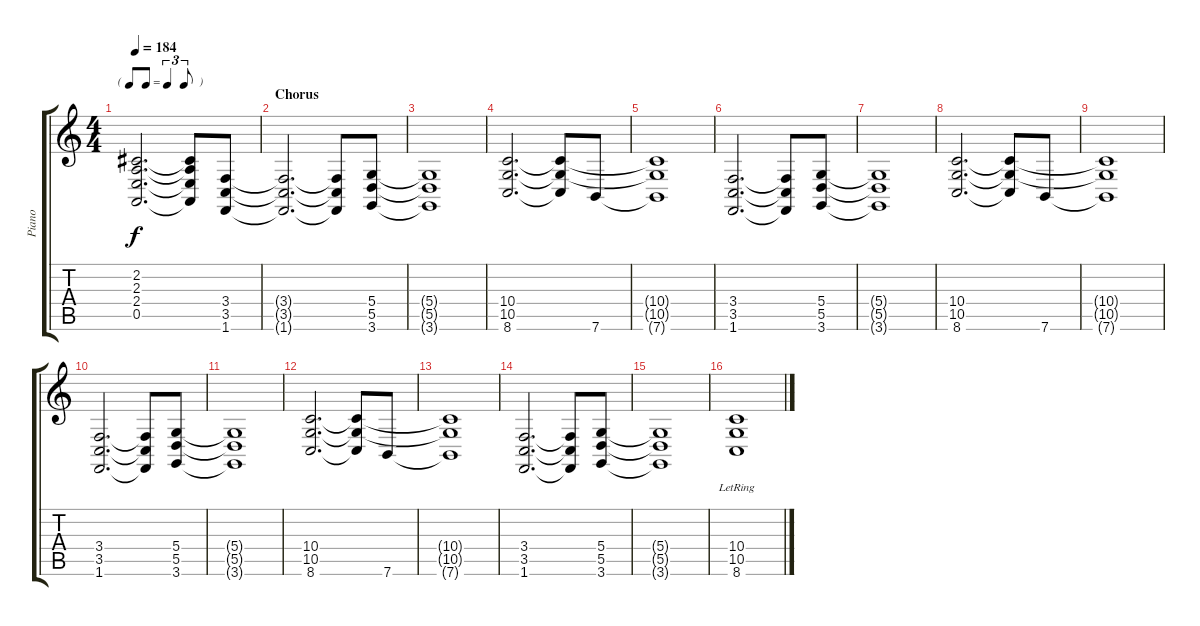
\track ("Piano" "Piano") {instrument acousticgrandpiano}
\staff {score tabs}
\tuning (E4 B3 G3 D3 A2 E2) {hide}
\ts (4 4)
\tf triplet8th
\tempo 184
\clef g2
\ks c
(2.2{t} 2.3{t} 2.4{t} 0.5{t}).2{d dy f} (2.2{t} 2.3{t} 2.4{t} 0.5{t}).8 (3.4 3.5 1.6).8 |
\section ("" "Chorus")
(3.4{t} 3.5{t} 1.6{t}).2{d} (3.4{t} 3.5{t} 1.6{t}).8 (5.4 5.5 3.6).8 |
(5.4{t} 5.5{t} 3.6{t}).1 |
(10.4 10.5 8.6).2{d} (10.4{t} 10.5{t} 8.6{t}).8 7.6.8 |
(10.4{t} 10.5{t} 7.6{t}).1 |
(3.4 3.5 1.6).2{d} (3.4{t} 3.5{t} 1.6{t}).8 (5.4 5.5 3.6).8 |
(5.4{t} 5.5{t} 3.6{t}).1 |
(10.4 10.5 8.6).2{d} (10.4{t} 10.5{t} 8.6{t}).8 7.6.8 |
(10.4{t} 10.5{t} 7.6{t}).1 |
(3.4 3.5 1.6).2{d} (3.4{t} 3.5{t} 1.6{t}).8 (5.4 5.5 3.6).8 |
(5.4{t} 5.5{t} 3.6{t}).1 |
(10.4 10.5 8.6).2{d} (10.4{t} 10.5{t} 8.6{t}).8 7.6.8 |
(10.4{t} 10.5{t} 7.6{t}).1 |
(3.4 3.5 1.6).2{d} (3.4{t} 3.5{t} 1.6{t}).8 (5.4 5.5 3.6).8 |
(5.4{t} 5.5{t} 3.6{t}).1 |
(10.4{lr} 10.5{lr} 8.6).1
